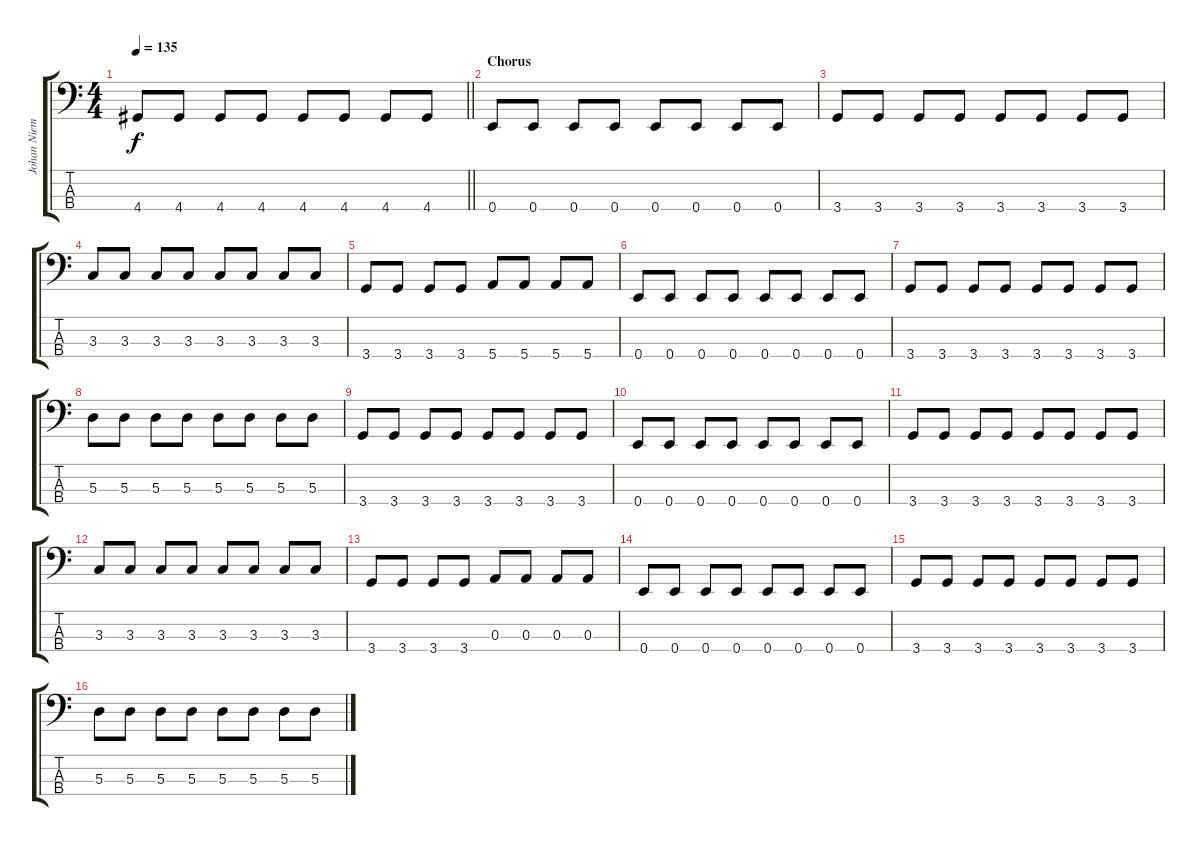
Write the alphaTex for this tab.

\track ("Johan Niemann" "Johan Niem") {instrument electricbassfinger}
\staff {score tabs}
\tuning (G2 D2 A1 E1) {hide}
\ts (4 4)
\tempo 135
\clef f4
\barLineRight lightlight
\ks c
4.4.8{dy f} 4.4.8 4.4.8 4.4.8 4.4.8 4.4.8 4.4.8 4.4.8 |
\section ("" "Chorus")
0.4.8 0.4.8 0.4.8 0.4.8 0.4.8 0.4.8 0.4.8 0.4.8 |
3.4.8 3.4.8 3.4.8 3.4.8 3.4.8 3.4.8 3.4.8 3.4.8 |
3.3.8 3.3.8 3.3.8 3.3.8 3.3.8 3.3.8 3.3.8 3.3.8 |
3.4.8 3.4.8 3.4.8 3.4.8 5.4.8 5.4.8 5.4.8 5.4.8 |
0.4.8 0.4.8 0.4.8 0.4.8 0.4.8 0.4.8 0.4.8 0.4.8 |
3.4.8 3.4.8 3.4.8 3.4.8 3.4.8 3.4.8 3.4.8 3.4.8 |
5.3.8 5.3.8 5.3.8 5.3.8 5.3.8 5.3.8 5.3.8 5.3.8 |
3.4.8 3.4.8 3.4.8 3.4.8 3.4.8 3.4.8 3.4.8 3.4.8 |
0.4.8 0.4.8 0.4.8 0.4.8 0.4.8 0.4.8 0.4.8 0.4.8 |
3.4.8 3.4.8 3.4.8 3.4.8 3.4.8 3.4.8 3.4.8 3.4.8 |
3.3.8 3.3.8 3.3.8 3.3.8 3.3.8 3.3.8 3.3.8 3.3.8 |
3.4.8 3.4.8 3.4.8 3.4.8 0.3.8 0.3.8 0.3.8 0.3.8 |
0.4.8 0.4.8 0.4.8 0.4.8 0.4.8 0.4.8 0.4.8 0.4.8 |
3.4.8 3.4.8 3.4.8 3.4.8 3.4.8 3.4.8 3.4.8 3.4.8 |
5.3.8 5.3.8 5.3.8 5.3.8 5.3.8 5.3.8 5.3.8 5.3.8
